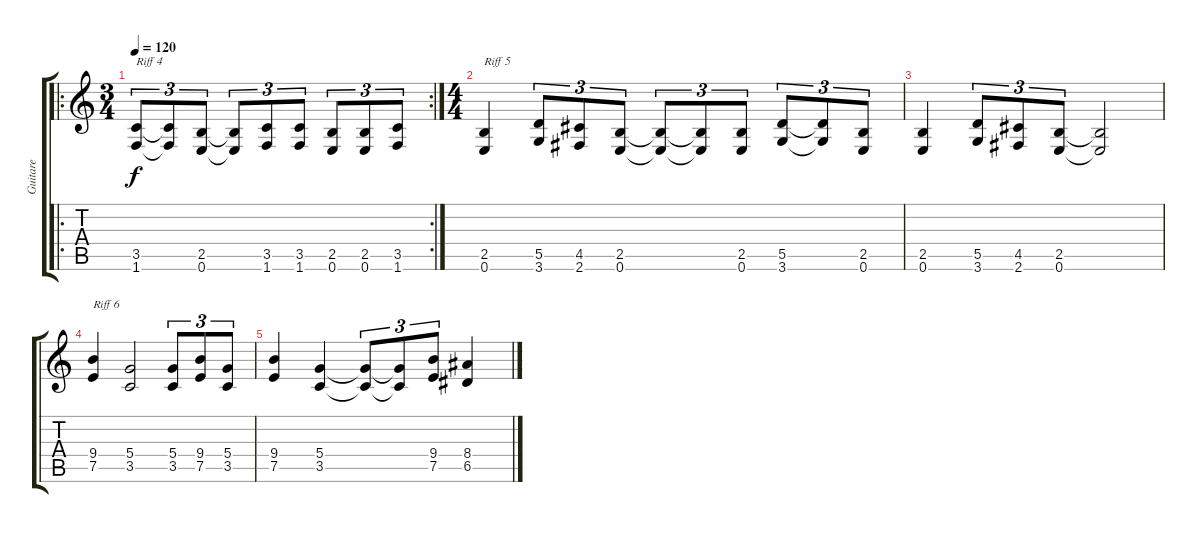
\track ("Guitare" "Guitare") {instrument overdrivenguitar}
\staff {score tabs}
\tuning (E4 B3 G3 D3 A2 E2) {hide}
\ro
\rc 2
\ts (3 4)
\tempo 120
\clef g2
\ks c
(3.5 1.6).8{tu (3 2) txt "Riff 4" dy f} (3.5{t} 1.6{t}).8{tu (3 2)} (2.5 0.6).8{tu (3 2)} (2.5{t} 0.6{t}).8{tu (3 2)} (3.5 1.6).8{tu (3 2)} (3.5 1.6).8{tu (3 2)} (2.5 0.6).8{tu (3 2)} (2.5 0.6).8{tu (3 2)} (3.5 1.6).8{tu (3 2)} |
\ts (4 4)
(2.5 0.6).4{txt "Riff 5"} (5.5 3.6).8{tu (3 2)} (4.5 2.6).8{tu (3 2)} (2.5 0.6).8{tu (3 2)} (2.5{t} 0.6{t}).8{tu (3 2)} (2.5{t} 0.6{t}).8{tu (3 2)} (2.5 0.6).8{tu (3 2)} (5.5 3.6).8{tu (3 2)} (5.5{t} 3.6{t}).8{tu (3 2)} (2.5 0.6).8{tu (3 2)} |
(2.5 0.6).4 (5.5 3.6).8{tu (3 2)} (4.5 2.6).8{tu (3 2)} (2.5 0.6).8{tu (3 2)} (2.5{t} 0.6{t}).2 |
(9.4 7.5).4{txt "Riff 6"} (5.4 3.5).2 (5.4 3.5).8{tu (3 2)} (9.4 7.5).8{tu (3 2)} (5.4 3.5).8{tu (3 2)} |
(9.4 7.5).4 (5.4 3.5).4 (5.4{t} 3.5{t}).8{tu (3 2)} (5.4{t} 3.5{t}).8{tu (3 2)} (9.4 7.5).8{tu (3 2)} (8.4 6.5).4
